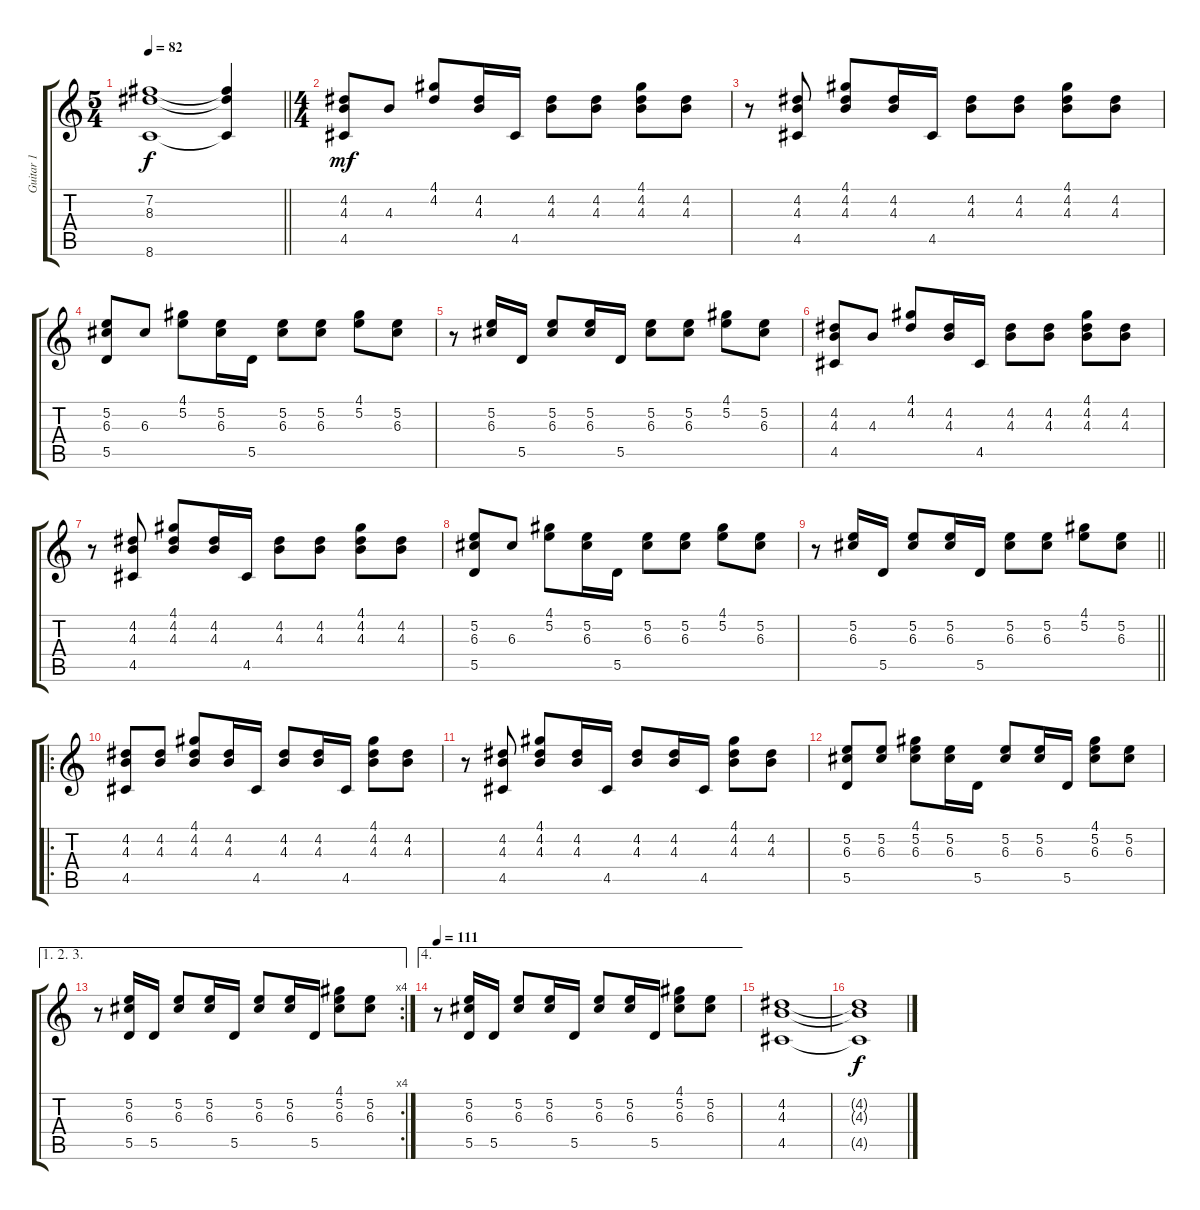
\track ("Guitar 1" "Guitar 1") {instrument electricguitarclean}
\staff {score tabs}
\tuning (E4 B3 G3 D3 A2 E2) {hide}
\ts (5 4)
\tempo 82
\clef g2
\barLineRight lightlight
\ks c
(7.2{t} 8.3{t} 8.6{t}).1{dy f} (7.2{t} 8.3{t} 8.6{t}).4 |
\ts (4 4)
(4.2 4.3 4.5).8{dy mf} 4.3.8 (4.1 4.2).8 (4.2 4.3).16 4.5.16 (4.2 4.3).8 (4.2 4.3).8 (4.1 4.2 4.3).8 (4.2 4.3).8 |
r.8 (4.2 4.3 4.5).8 (4.1 4.2 4.3).8 (4.2 4.3).16 4.5.16 (4.2 4.3).8 (4.2 4.3).8 (4.1 4.2 4.3).8 (4.2 4.3).8 |
(5.2 6.3 5.5).8 6.3.8 (4.1 5.2).8 (5.2 6.3).16 5.5.16 (5.2 6.3).8 (5.2 6.3).8 (4.1 5.2).8 (5.2 6.3).8 |
r.8 (5.2 6.3).16 5.5.16 (5.2 6.3).8 (5.2 6.3).16 5.5.16 (5.2 6.3).8 (5.2 6.3).8 (4.1 5.2).8 (5.2 6.3).8 |
(4.2 4.3 4.5).8 4.3.8 (4.1 4.2).8 (4.2 4.3).16 4.5.16 (4.2 4.3).8 (4.2 4.3).8 (4.1 4.2 4.3).8 (4.2 4.3).8 |
r.8 (4.2 4.3 4.5).8 (4.1 4.2 4.3).8 (4.2 4.3).16 4.5.16 (4.2 4.3).8 (4.2 4.3).8 (4.1 4.2 4.3).8 (4.2 4.3).8 |
(5.2 6.3 5.5).8 6.3.8 (4.1 5.2).8 (5.2 6.3).16 5.5.16 (5.2 6.3).8 (5.2 6.3).8 (4.1 5.2).8 (5.2 6.3).8 |
\barLineRight lightlight
r.8 (5.2 6.3).16 5.5.16 (5.2 6.3).8 (5.2 6.3).16 5.5.16 (5.2 6.3).8 (5.2 6.3).8 (4.1 5.2).8 (5.2 6.3).8 |
\ro
(4.2 4.3 4.5).8 (4.2 4.3).8 (4.1 4.2 4.3).8 (4.2 4.3).16 4.5.16 (4.2 4.3).8 (4.2 4.3).16 4.5.16 (4.1 4.2 4.3).8 (4.2 4.3).8 |
r.8 (4.2 4.3 4.5).8 (4.1 4.2 4.3).8 (4.2 4.3).16 4.5.16 (4.2 4.3).8 (4.2 4.3).16 4.5.16 (4.1 4.2 4.3).8 (4.2 4.3).8 |
(5.2 6.3 5.5).8 (5.2 6.3).8 (4.1 5.2 6.3).8 (5.2 6.3).16 5.5.16 (5.2 6.3).8 (5.2 6.3).16 5.5.16 (4.1 5.2 6.3).8 (5.2 6.3).8 |
\ae (1 2 3)
\rc 4
r.8 (5.2 6.3 5.5).16 5.5.16 (5.2 6.3).8 (5.2 6.3).16 5.5.16 (5.2 6.3).8 (5.2 6.3).16 5.5.16 (4.1 5.2 6.3).8 (5.2 6.3).8 |
\ae 4
\tempo 111
r.8 (5.2 6.3 5.5).16 5.5.16 (5.2 6.3).8 (5.2 6.3).16 5.5.16 (5.2 6.3).8 (5.2 6.3).16 5.5.16 (4.1 5.2 6.3).8 (5.2 6.3).8 |
(4.2 4.3 4.5).1 |
(4.2{t} 4.3{t} 4.5{t}).1{dy f}
